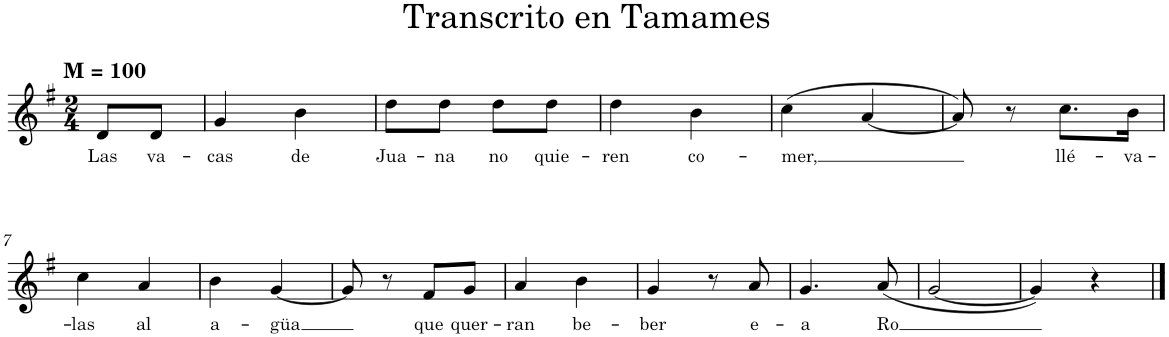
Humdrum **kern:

**kern	**text
*part1	*part1
*staff1	*staff1
*I"Nylon Guitar	*
*clefG2	*
*Trd7c12	*
*k[f#]	*
*M2/4	*
=1	=1
!LO:TX:a:B:t=M = 100	!
!	!LO:LY:b
8d/L	Las
!	!LO:LY:b
8d/J	va-
=2	=2
!	!LO:LY:b
4g/	-cas
!	!LO:LY:b
4b\	de
=3	=3
!	!LO:LY:b
8dd\L	Jua-
!	!LO:LY:b
8dd\J	-na
!	!LO:LY:b
8dd\L	no
!	!LO:LY:b
8dd\J	quie-
=4	=4
!	!LO:LY:b
4dd\	-ren
!	!LO:LY:b
4b\	co-
=5	=5
!	!LO:LY:b
(4cc\	-mer,
[4a/	.
=6	=6
8a/])	.
8r	.
!	!LO:LY:b
8.cc\L	llé-
!	!LO:LY:b
16b\Jk	-va-
!!LO:LB:g=z
=7	=7
!	!LO:LY:b
4cc\	-las
!	!LO:LY:b
4a/	al
=8	=8
!	!LO:LY:b
4b\	a-
!	!LO:LY:b
[4g/	-güa
=9	=9
8g/]	.
8r	.
!	!LO:LY:b
8f#/L	que
!	!LO:LY:b
8g/J	quer-
=10	=10
!	!LO:LY:b
4a/	-ran
!	!LO:LY:b
4b\	be-
=11	=11
!	!LO:LY:b
4g/	-ber
8r	.
!	!LO:LY:b
8a/	e-
=12	=12
!	!LO:LY:b
4.g/	-a
!	!LO:LY:b
(8a/	Ro
=13	=13
[2g/	.
=14	=14
4g/])	.
4r	.
==	==
*-	*-
